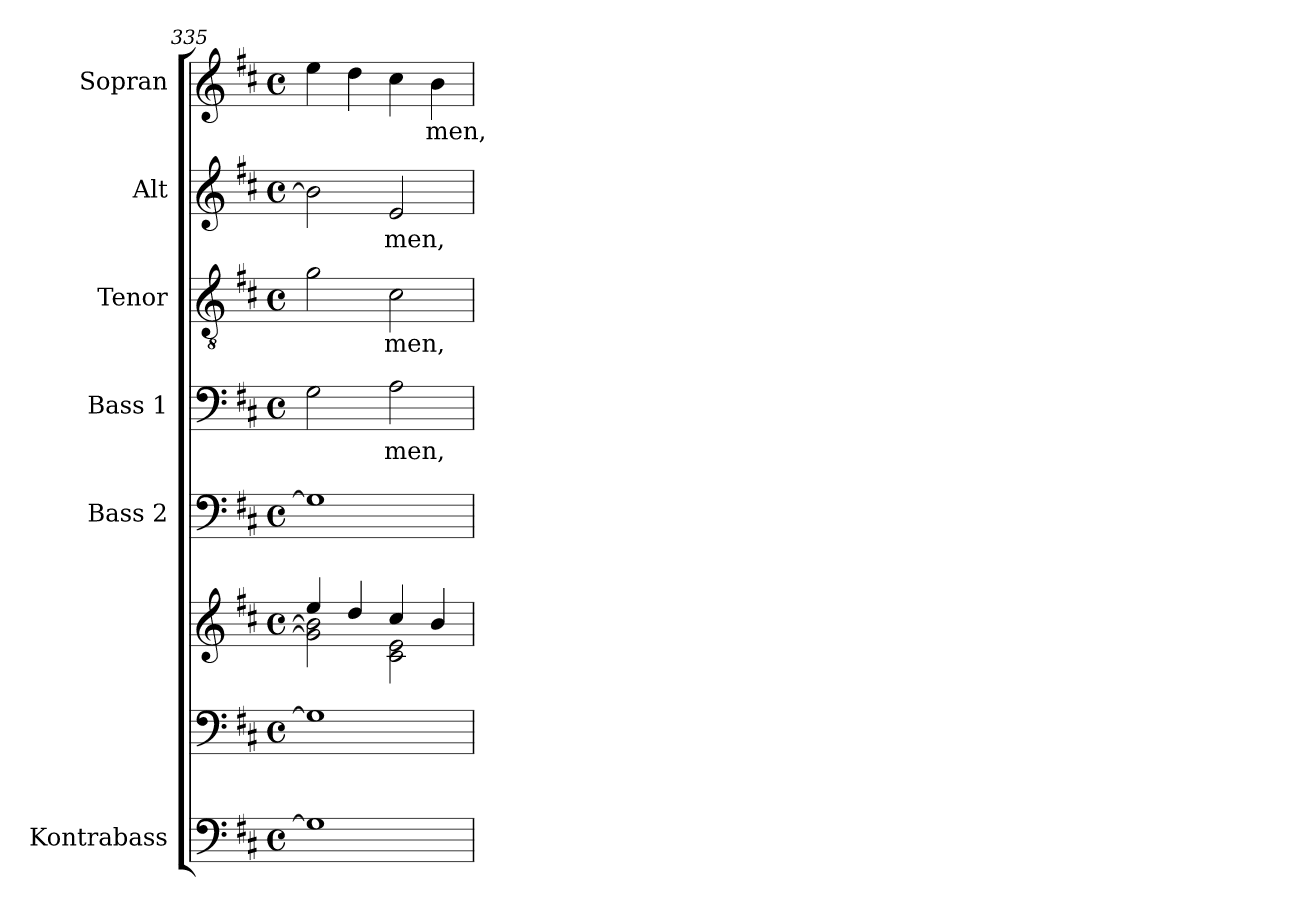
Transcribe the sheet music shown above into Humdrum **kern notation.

**kern	**kern	**kern	**kern	**kern	**text	**kern	**text	**kern	**text	**kern	**text
*part7	*part6	*part6	*part5	*part4	*part4	*part3	*part3	*part2	*part2	*part1	*part1
*staff8	*staff7	*staff6	*staff5	*staff4	*staff4	*staff3	*staff3	*staff2	*staff2	*staff1	*staff1
*I"Kontrabass	*	*	*I"Bass 2	*I"Bass 1	*	*I"Tenor	*	*I"Alt	*	*I"Sopran	*
*I'Kb.	*	*	*I'B. 2	*I'B. 1	*	*I'T.	*	*I'A.	*	*I'S.	*
*clefF4	*clefF4	*clefG2	*clefF4	*clefF4	*	*clefGv2	*	*clefG2	*	*clefG2	*
*ITrd7c12	*	*	*	*	*	*	*	*	*	*	*
*k[f#c#]	*k[f#c#]	*k[f#c#]	*k[f#c#]	*k[f#c#]	*	*k[f#c#]	*	*k[f#c#]	*	*k[f#c#]	*
*D:	*D:	*D:	*D:	*D:	*	*D:	*	*D:	*	*D:	*
*M4/4	*M4/4	*M4/4	*M4/4	*M4/4	*	*M4/4	*	*M4/4	*	*M4/4	*
*met(c)	*met(c)	*met(c)	*met(c)	*met(c)	*	*met(c)	*	*met(c)	*	*met(c)	*
=335	=335	=335	=335	=335	=335	=335	=335	=335	=335	=335	=335
*	*	*^	*	*	*	*	*	*	*	*	*
1GG]	1G]	4ee/	2g\] 2b\]	1G]	2G\	.	2g\	.	2b\]	.	4ee\	.
.	.	4dd/	.	.	.	.	.	.	.	.	4dd\	.
!	!	!	!	!	!	!LO:LY:b	!	!LO:LY:b	!	!LO:LY:b	!	!
.	.	4cc#/	2c#\ 2e\	.	2A\	-men,	2c#\	-men,	2e/	-men,	4cc#\	.
!	!	!	!	!	!	!	!	!	!	!	!	!LO:LY:b
.	.	4b/	.	.	.	.	.	.	.	.	4b\	-men,
*	*	*v	*v	*	*	*	*	*	*	*	*	*
=	=	=	=	=	=	=	=	=	=	=	=
*-	*-	*-	*-	*-	*-	*-	*-	*-	*-	*-	*-
